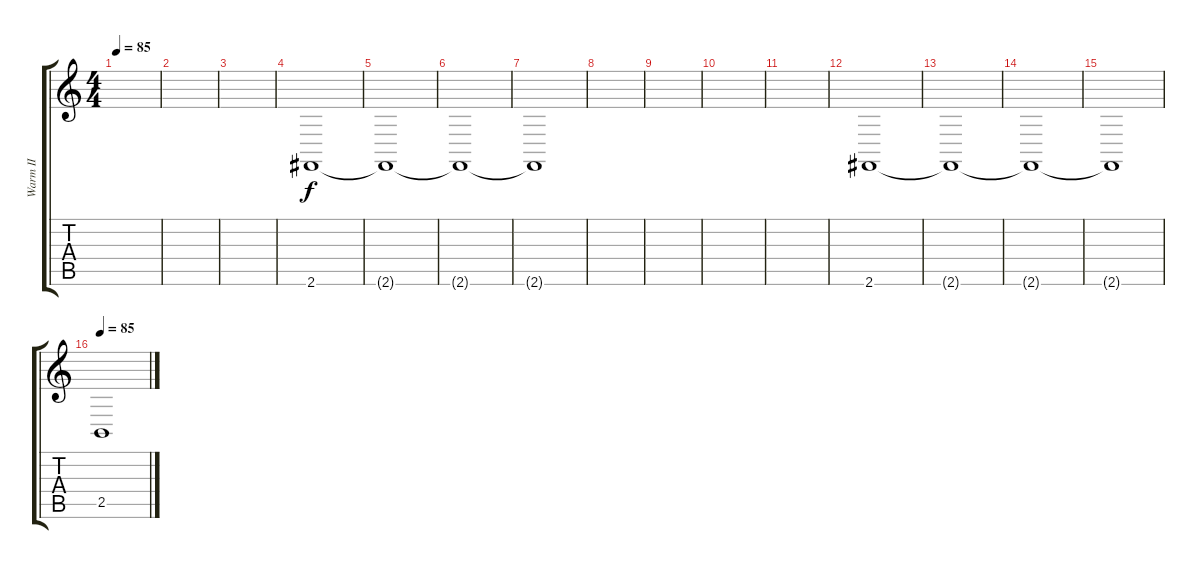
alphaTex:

\track ("Warm II" "Warm II") {instrument pad2warm}
\staff {score tabs}
\tuning (E4 B3 G3 D3 A2 E2) {hide}
\ts (4 4)
\tempo 85
\clef g2
\ks c
|
|
|
2.6.1 |
2.6{t}.1 |
2.6{t}.1 |
2.6{t}.1 |
|
|
|
|
2.6.1 |
2.6{t}.1 |
2.6{t}.1 |
2.6{t}.1 |
\tempo 85
2.5.1
